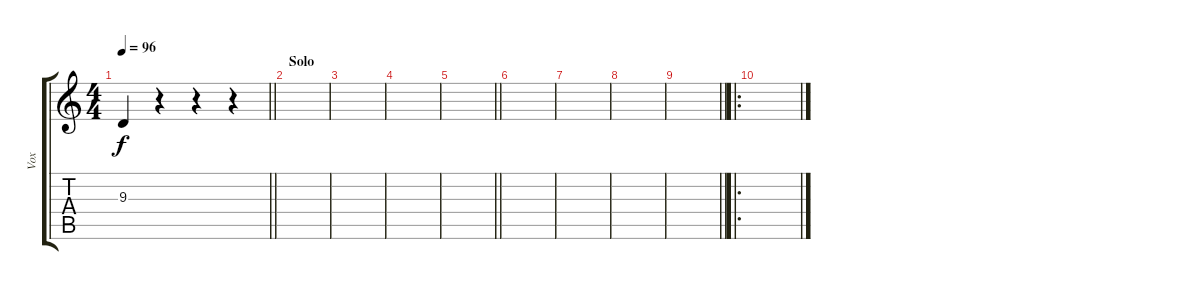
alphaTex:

\track ("Vox" "Vox") {instrument lead2sawtooth}
\staff {score tabs}
\tuning (D4 A3 F3 C3 G2 D2) {hide}
\ts (4 4)
\tempo 96
\clef g2
\barLineRight lightlight
\ks c
9.3{t}.4{dy f} r.4 r.4 r.4 |
\section ("" "Solo")
|
|
|
\barLineRight lightlight
|
|
|
|
\barLineRight lightlight
|
\ro
